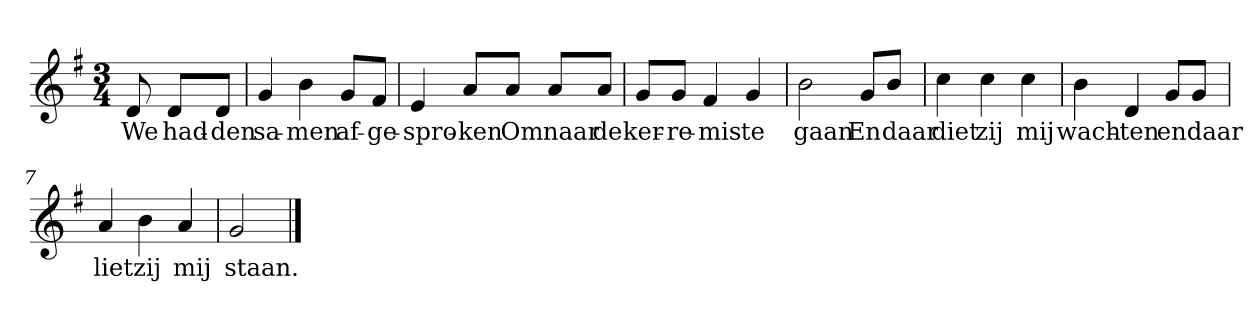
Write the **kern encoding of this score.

**kern	**text
*part1	*part1
*staff1	*staff1
*clefG2	*
*k[f#]	*
*G:	*
*M3/4	*
*MM120	*
=	=
8d	We
8d/L	had-
8d/J	-den
=1	=1
4g	sa-
4b	-men
8g/L	af-
8f#/J	-ge-
=2	=2
4e	-spro-
8a/L	-ken
8a/J	Om
8a/L	naar
8a/J	de
=3	=3
8g/L	ker-
8g/J	-re-
4f#	-mis
4g	te
=4	=4
2b	gaan
8g/L	En
8b/J	daar
=5	=5
4cc	diet
4cc	zij
4cc	mij
=6	=6
4b	wach-
4d	-ten
8g/L	en
8g/J	daar
=7	=7
4a	liet
4b	zij
4a	mij
=8	=8
2g	staan.
==	==
*-	*-
